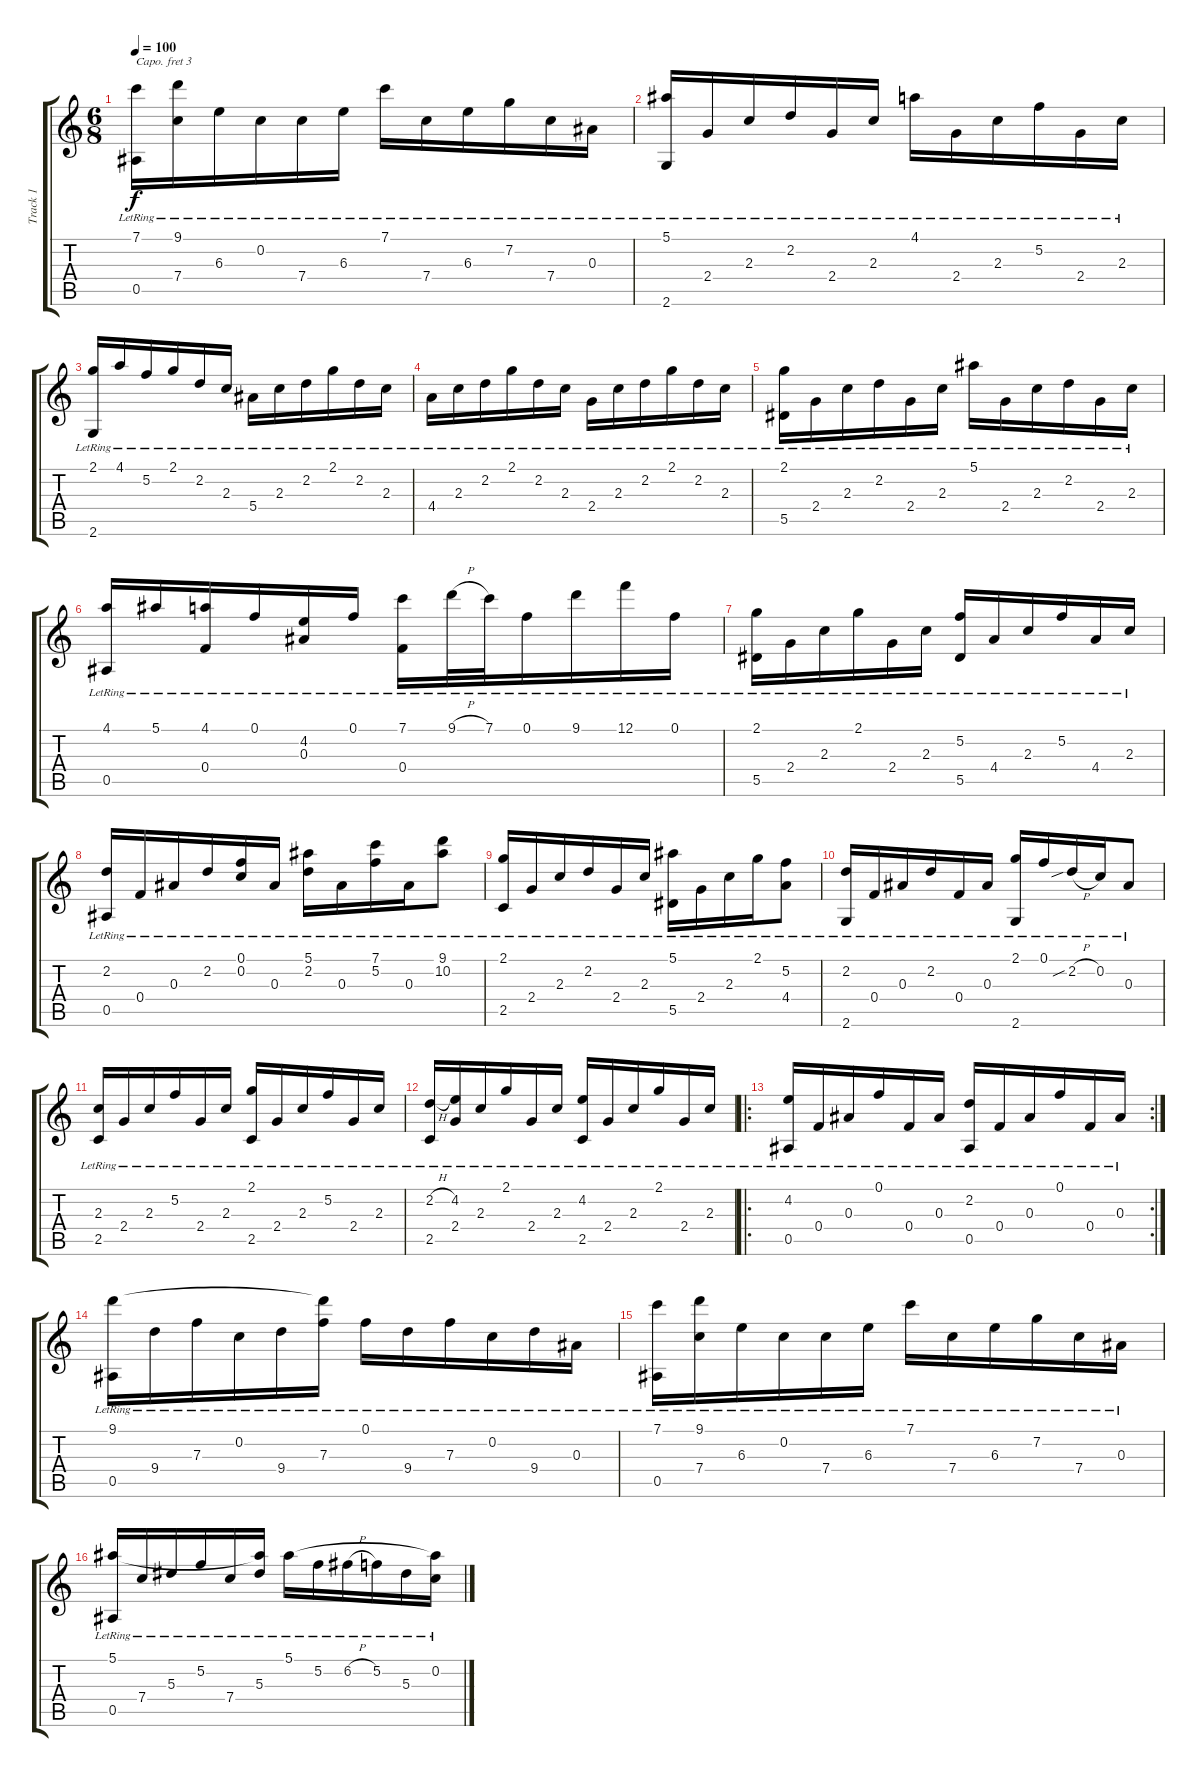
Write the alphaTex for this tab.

\track ("Track 1" "Track 1") {instrument acousticguitarsteel}
\staff {score tabs}
\capo 3
\tuning (D4 A3 G3 D3 G2 D2) {hide}
\ts (6 8)
\tempo 100
\clef g2
\ks c
(7.1{lr} 0.5{lr}).16{dy f} (9.1{lr} 7.4{lr}).16 6.3{lr}.16 0.2{lr}.16 7.4{lr}.16 6.3{lr}.16 7.1{lr}.16 7.4{lr}.16 6.3{lr}.16 7.2{lr}.16 7.4{lr}.16 0.3{lr}.16 |
(5.1{lr} 2.6{lr}).16 2.4{lr}.16 2.3{lr}.16 2.2{lr}.16 2.4{lr}.16 2.3{lr}.16 4.1{lr}.16 2.4{lr}.16 2.3{lr}.16 5.2{lr}.16 2.4{lr}.16 2.3{lr}.16 |
(2.1{lr} 2.6{lr}).16 4.1{lr}.16 5.2{lr}.16 2.1{lr}.16 2.2{lr}.16 2.3{lr}.16 5.4{lr}.16 2.3{lr}.16 2.2{lr}.16 2.1{lr}.16 2.2{lr}.16 2.3{lr}.16 |
4.4{lr}.16 2.3{lr}.16 2.2{lr}.16 2.1{lr}.16 2.2{lr}.16 2.3{lr}.16 2.4{lr}.16 2.3{lr}.16 2.2{lr}.16 2.1{lr}.16 2.2{lr}.16 2.3{lr}.16 |
(2.1{lr} 5.5{lr}).16 2.4{lr}.16 2.3{lr}.16 2.2{lr}.16 2.4{lr}.16 2.3{lr}.16 5.1{lr}.16 2.4{lr}.16 2.3{lr}.16 2.2{lr}.16 2.4{lr}.16 2.3{lr}.16 |
(4.1{lr} 0.5{lr}).16 5.1{lr}.16 (4.1{lr} 0.4{lr}).16 0.1{lr}.16 (4.2{lr} 0.3{lr}).16 0.1{lr}.16 (7.1{lr} 0.4{lr}).16 9.1{h lr}.32 7.1{lr}.32 0.1{lr}.16 9.1{lr}.16 12.1{lr}.16 0.1{lr}.16 |
(2.1{lr} 5.5{lr}).16 2.4{lr}.16 2.3{lr}.16 2.1{lr}.16 2.4{lr}.16 2.3{lr}.16 (5.2{lr} 5.5{lr}).16 4.4{lr}.16 2.3{lr}.16 5.2{lr}.16 4.4{lr}.16 2.3{lr}.16 |
(2.2{lr} 0.5{lr}).16 0.4{lr}.16 0.3{lr}.16 2.2{lr}.16 (0.1{lr} 0.2{lr}).16 0.3{lr}.16 (5.1{lr} 2.2{lr}).16 0.3{lr}.16 (7.1{lr} 5.2{lr}).16 0.3{lr}.16 (9.1{lr} 10.2{lr}).8 |
(2.1{lr} 2.5{lr}).16 2.4{lr}.16 2.3{lr}.16 2.2{lr}.16 2.4{lr}.16 2.3{lr}.16 (5.1{lr} 5.5{lr}).16 2.4{lr}.16 2.3{lr}.16 2.1{lr}.16 (5.2{lr} 4.4{lr}).8 |
(2.2{lr} 2.6{lr}).16 0.4{lr}.16 0.3{lr}.16 2.2{lr}.16 0.4{lr}.16 0.3{lr}.16 (2.1{lr} 2.6{lr}).16 0.1{lr}.16 2.2{sib h lr}.16 0.2{lr}.16 0.3{lr}.8 |
(2.3{lr} 2.5{lr}).16 2.4{lr}.16 2.3{lr}.16 5.2{lr}.16 2.4{lr}.16 2.3{lr}.16 (2.1{lr} 2.5{lr}).16 2.4{lr}.16 2.3{lr}.16 5.2{lr}.16 2.4{lr}.16 2.3{lr}.16 |
(2.2{h lr} 2.5{lr}).16 (4.2{lr} 2.4{lr}).16 2.3{lr}.16 2.1{lr}.16 2.4{lr}.16 2.3{lr}.16 (4.2{lr} 2.5{lr}).16 2.4{lr}.16 2.3{lr}.16 2.1{lr}.16 2.4{lr}.16 2.3{lr}.16 |
\ro
\rc 2
(4.2{lr} 0.5{lr}).16 0.4{lr}.16 0.3{lr}.16 0.1{lr}.16 0.4{lr}.16 0.3{lr}.16 (2.2{lr} 0.5{lr}).16 0.4{lr}.16 0.3{lr}.16 0.1{lr}.16 0.4{lr}.16 0.3{lr}.16 |
(9.1{lr} 0.5{lr}).16 9.4{lr}.16 7.3{lr}.16 0.2{lr}.16 9.4{lr}.16 (9.1{t} 7.3{lr}).16 0.1{lr}.16 9.4{lr}.16 7.3{lr}.16 0.2{lr}.16 9.4{lr}.16 0.3{lr}.16 |
(7.1{lr} 0.5{lr}).16 (9.1{lr} 7.4{lr}).16 6.3{lr}.16 0.2{lr}.16 7.4{lr}.16 6.3{lr}.16 7.1{lr}.16 7.4{lr}.16 6.3{lr}.16 7.2{lr}.16 7.4{lr}.16 0.3{lr}.16 |
(5.1{lr} 0.5{lr}).16 7.4{lr}.16 5.3{lr}.16 5.2{lr}.16 7.4{lr}.16 (5.1{t} 5.3{lr}).16 5.1{lr}.16 5.2{lr}.16 6.2{h lr}.16 5.2{lr}.16 5.3{lr}.16 (5.1{t} 0.2{lr}).16
